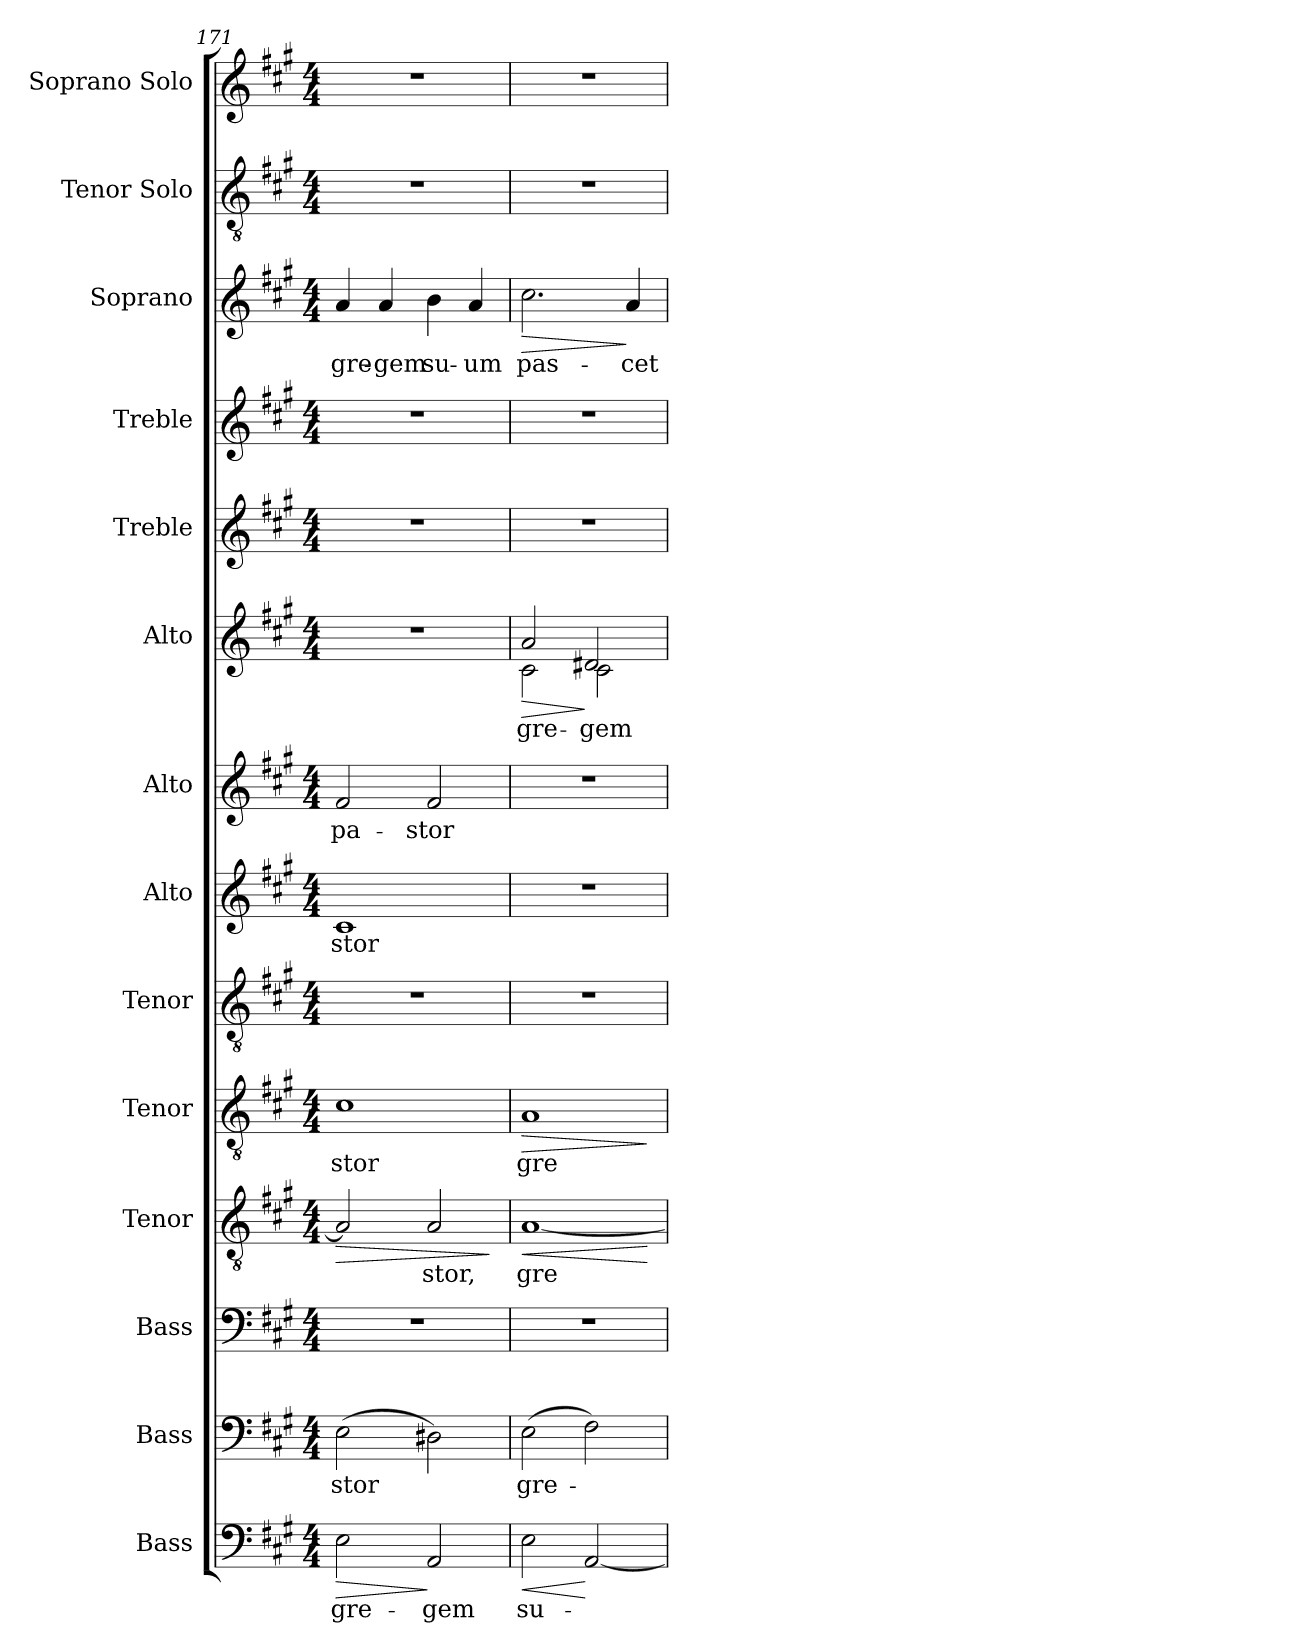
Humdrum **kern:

**kern	**text	**dynam	**kern	**text	**kern	**kern	**text	**dynam	**kern	**text	**dynam	**kern	**kern	**text	**kern	**text	**kern	**text	**dynam	**kern	**kern	**kern	**text	**dynam	**kern	**kern
*part14	*part14	*part14	*part13	*part13	*part12	*part11	*part11	*part11	*part10	*part10	*part10	*part9	*part8	*part8	*part7	*part7	*part6	*part6	*part6	*part5	*part4	*part3	*part3	*part3	*part2	*part1
*staff14	*staff14	*staff14	*staff13	*staff13	*staff12	*staff11	*staff11	*staff11	*staff10	*staff10	*staff10	*staff9	*staff8	*staff8	*staff7	*staff7	*staff6	*staff6	*staff6	*staff5	*staff4	*staff3	*staff3	*staff3	*staff2	*staff1
*I"Bass	*	*	*I"Bass	*	*I"Bass	*I"Tenor	*	*	*I"Tenor	*	*	*I"Tenor	*I"Alto	*	*I"Alto	*	*I"Alto	*	*	*I"Treble	*I"Treble	*I"Soprano	*	*	*I"Tenor Solo	*I"Soprano Solo
*I'B. 2.	*	*	*I'B. 1.	*	*I'B.	*I'T. 2.	*	*	*I'T. 1.	*	*	*I'T.	*I'A. 2.	*	*I'A. 1.	*	*I'A.	*	*	*	*	*I'S.	*	*	*I'T.  Solo	*I'S.  Solo
*clefF4	*	*	*clefF4	*	*clefF4	*clefGv2	*	*	*clefGv2	*	*	*clefGv2	*clefG2	*	*clefG2	*	*clefG2	*	*	*clefG2	*clefG2	*clefG2	*	*	*clefGv2	*clefG2
*	*	*	*	*	*	*ITrd7c12	*	*	*ITrd7c12	*	*	*ITrd7c12	*	*	*	*	*	*	*	*	*	*	*	*	*ITrd7c12	*
*k[f#c#g#]	*	*	*k[f#c#g#]	*	*k[f#c#g#]	*k[f#c#g#]	*	*	*k[f#c#g#]	*	*	*k[f#c#g#]	*k[f#c#g#]	*	*k[f#c#g#]	*	*k[f#c#g#]	*	*	*k[f#c#g#]	*k[f#c#g#]	*k[f#c#g#]	*	*	*k[f#c#g#]	*k[f#c#g#]
*f#:	*	*	*f#:	*	*f#:	*f#:	*	*	*f#:	*	*	*f#:	*f#:	*	*f#:	*	*f#:	*	*	*f#:	*f#:	*f#:	*	*	*f#:	*f#:
*M4/4	*	*	*M4/4	*	*M4/4	*M4/4	*	*	*M4/4	*	*	*M4/4	*M4/4	*	*M4/4	*	*M4/4	*	*	*M4/4	*M4/4	*M4/4	*	*	*M4/4	*M4/4
=171	=171	=171	=171	=171	=171	=171	=171	=171	=171	=171	=171	=171	=171	=171	=171	=171	=171	=171	=171	=171	=171	=171	=171	=171	=171	=171
!	!LO:LY:b:color=#000000	!LO:HP:b	!	!	!	!	!	!	!	!	!	!	!	!	!	!	!	!	!	!	!	!	!	!	!	!
!	!	!	!	!LO:LY:b:color=#000000	!	!	!	!LO:HP:b	!	!	!	!	!	!	!	!	!	!	!	!	!	!	!	!	!	!
!	!	!	!	!	!	!	!	!	!	!LO:LY:b:color=#000000	!	!	!	!	!	!	!	!	!	!	!	!	!	!	!	!
!	!	!	!	!	!	!	!	!	!	!	!	!	!	!LO:LY:b:color=#000000	!	!	!	!	!	!	!	!	!	!	!	!
!	!	!	!	!	!	!	!	!	!	!	!	!	!	!	!	!LO:LY:b:color=#000000	!	!	!	!	!	!	!	!	!	!
!	!	!	!	!	!	!	!	!	!	!	!	!	!	!	!	!	!	!	!	!	!	!	!LO:LY:b:color=#000000	!	!	!
2Ei\	gre-	>	(2Ei\	-stor	1r	2AAi/]	.	>	1C#i	-stor	.	1r	1c#i	-stor	2f#i/	pa-	1r	.	.	1r	1r	4ai/	gre-	.	1r	1r
!	!	!	!	!	!	!	!	!	!	!	!	!	!	!	!	!	!	!	!	!	!	!	!LO:LY:b:color=#000000	!	!	!
.	.	.	.	.	.	.	.	.	.	.	.	.	.	.	.	.	.	.	.	.	.	4ai/	-gem	.	.	.
!	!LO:LY:b:color=#000000	!	!	!	!	!	!	!	!	!	!	!	!	!	!	!	!	!	!	!	!	!	!	!	!	!
!	!	!	!	!	!	!	!LO:LY:b:color=#000000	!	!	!	!	!	!	!	!	!	!	!	!	!	!	!	!	!	!	!
!	!	!	!	!	!	!	!	!	!	!	!	!	!	!	!	!LO:LY:b:color=#000000	!	!	!	!	!	!	!	!	!	!
!	!	!	!	!	!	!	!	!	!	!	!	!	!	!	!	!	!	!	!	!	!	!	!LO:LY:b:color=#000000	!	!	!
2AAi/	-gem	]	2D#Xi\)	.	.	2AAi/	-stor,	.	.	.	.	.	.	.	2f#i/	-stor	.	.	.	.	.	4bi\	su-	.	.	.
!	!	!	!	!	!	!	!	!	!	!	!	!	!	!	!	!	!	!	!	!	!	!	!LO:LY:b:color=#000000	!	!	!
.	.	.	.	.	.	.	.	.	.	.	.	.	.	.	.	.	.	.	.	.	.	4ai/	-um	.	.	.
.	.	.	.	.	.	.	.	]	.	.	.	.	.	.	.	.	.	.	.	.	.	.	.	.	.	.
!!LO:LB:g=z
=172	=172	=172	=172	=172	=172	=172	=172	=172	=172	=172	=172	=172	=172	=172	=172	=172	=172	=172	=172	=172	=172	=172	=172	=172	=172	=172
!	!LO:LY:b:color=#000000	!LO:HP:b	!	!	!	!	!	!	!	!	!	!	!	!	!	!	!	!	!	!	!	!	!	!	!	!
!	!	!LO:HP:n=1:b	!	!	!	!	!	!	!	!	!	!	!	!	!	!	!	!	!	!	!	!	!	!	!	!
!	!	!	!	!LO:LY:b:color=#000000	!	!	!	!	!	!	!	!	!	!	!	!	!	!	!	!	!	!	!	!	!	!
!	!	!	!	!	!	!	!LO:LY:b:color=#000000	!LO:HP:b	!	!	!	!	!	!	!	!	!	!	!	!	!	!	!	!	!	!
!	!	!	!	!	!	!	!	!	!	!LO:LY:b:color=#000000	!LO:HP:b	!	!	!	!	!	!	!	!	!	!	!	!	!	!	!
!	!	!	!	!	!	!	!	!	!	!	!	!	!	!	!	!	!	!LO:LY:b:color=#000000	!LO:HP:b	!	!	!	!	!	!	!
*	*	*	*	*	*	*	*	*	*	*	*	*	*	*	*	*	*^	*	*	*	*	*	*	*	*	*
!	!	!	!	!	!	!	!	!	!	!	!	!	!	!	!	!	!	!	!	!	!	!	!	!LO:LY:b:color=#000000	!LO:HP:b	!	!
2Ei\	su-	< >	(2Ei\	gre-	1r	[1AAi	gre-	<	1AAi	gre-	>	1r	1r	.	1r	.	2ai/	2c#i\	gre-	>	1r	1r	2.cc#i\	pas-	>	1r	1r
!	!	!	!	!	!	!	!	!	!	!	!	!	!	!	!	!	!	!	!LO:LY:b:color=#000000	!	!	!	!	!	!	!	!
[2AAi/	.	[	2F#i\)	.	.	.	.	.	.	.	.	.	.	.	.	.	2d#Xi/	2c#i\	-gem	]	.	.	.	.	.	.	.
!	!	!	!	!	!	!	!	!	!	!	!	!	!	!	!	!	!	!	!	!	!	!	!	!LO:LY:b:color=#000000	!	!	!
.	.	.	.	.	.	.	.	.	.	.	.	.	.	.	.	.	.	.	.	.	.	.	4ai/	-cet	]	.	.
*	*	*	*	*	*	*	*	*	*	*	*	*	*	*	*	*	*v	*v	*	*	*	*	*	*	*	*	*
.	.	]	.	.	.	.	.	[	.	.	]	.	.	.	.	.	.	.	.	.	.	.	.	.	.	.
=	=	=	=	=	=	=	=	=	=	=	=	=	=	=	=	=	=	=	=	=	=	=	=	=	=	=
*-	*-	*-	*-	*-	*-	*-	*-	*-	*-	*-	*-	*-	*-	*-	*-	*-	*-	*-	*-	*-	*-	*-	*-	*-	*-	*-
